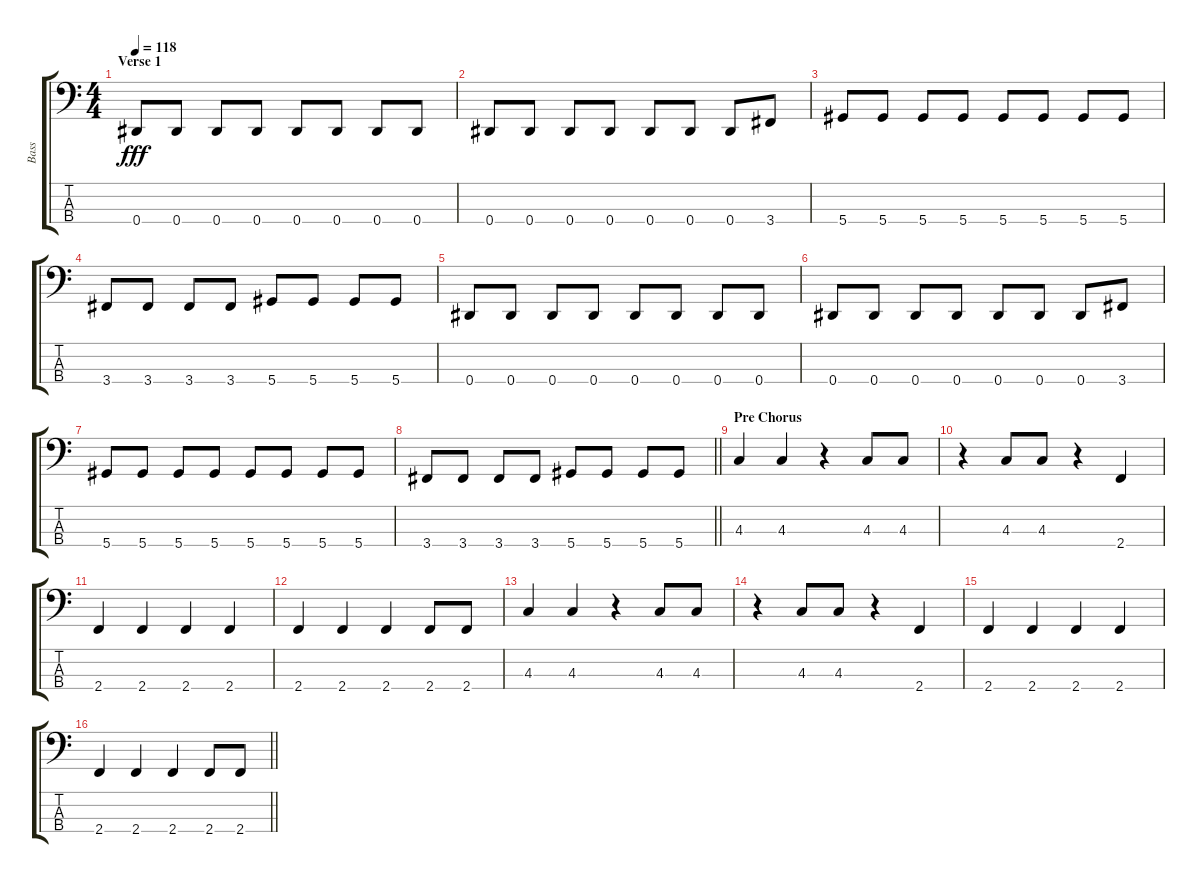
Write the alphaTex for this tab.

\track ("Bass" "Bass") {instrument electricbasspick}
\staff {score tabs}
\tuning (Gb2 Db2 Ab1 Eb1) {hide}
\ts (4 4)
\section ("" "Verse 1")
\tempo 118
\clef f4
\ks c
0.4.8{dy fff} 0.4.8 0.4.8 0.4.8 0.4.8 0.4.8 0.4.8 0.4.8 |
0.4.8 0.4.8 0.4.8 0.4.8 0.4.8 0.4.8 0.4.8 3.4.8 |
5.4.8 5.4.8 5.4.8 5.4.8 5.4.8 5.4.8 5.4.8 5.4.8 |
3.4.8 3.4.8 3.4.8 3.4.8 5.4.8 5.4.8 5.4.8 5.4.8 |
0.4.8 0.4.8 0.4.8 0.4.8 0.4.8 0.4.8 0.4.8 0.4.8 |
0.4.8 0.4.8 0.4.8 0.4.8 0.4.8 0.4.8 0.4.8 3.4.8 |
5.4.8 5.4.8 5.4.8 5.4.8 5.4.8 5.4.8 5.4.8 5.4.8 |
\barLineRight lightlight
3.4.8 3.4.8 3.4.8 3.4.8 5.4.8 5.4.8 5.4.8 5.4.8 |
\section ("" "Pre Chorus")
4.3.4 4.3.4 r.4 4.3.8 4.3.8 |
r.4 4.3.8 4.3.8 r.4 2.4.4 |
2.4.4 2.4.4 2.4.4 2.4.4 |
2.4.4 2.4.4 2.4.4 2.4.8 2.4.8 |
4.3.4 4.3.4 r.4 4.3.8 4.3.8 |
r.4 4.3.8 4.3.8 r.4 2.4.4 |
2.4.4 2.4.4 2.4.4 2.4.4 |
\barLineRight lightlight
2.4.4 2.4.4 2.4.4 2.4.8 2.4.8
